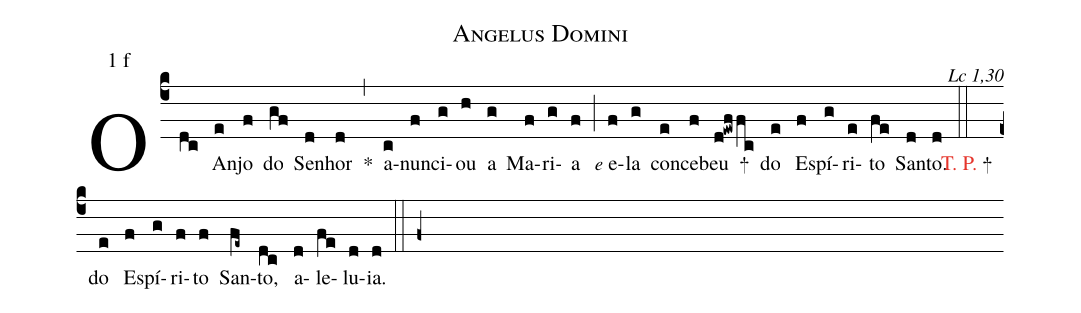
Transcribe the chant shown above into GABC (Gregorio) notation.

name: Angelus Domini;
mode: 1;
mode-differentia: f;
commentary: Lc 1,30;
%%
(c4)

O(dc) An(e)jo(f) do(gf) Se(d)nhor(d) *(,) a(c)nun(f)ci(g)ou(h) a(g) Ma(f)ri(g)a(f) (;) <e>e</e> e(f)la(g) con(e)ce(f)beu(d!ewffc)

+() do(e) Es(f)pí(g)ri(e)to(fe) San(d)to.(d)

(::)

<c>T. P.</c> +() do(e) Es(f)pí(g)ri(f)to(f) San(fe~)to,(dc) a(d)le(fe)lu(d)ia.(d)

(::)

(f+)
